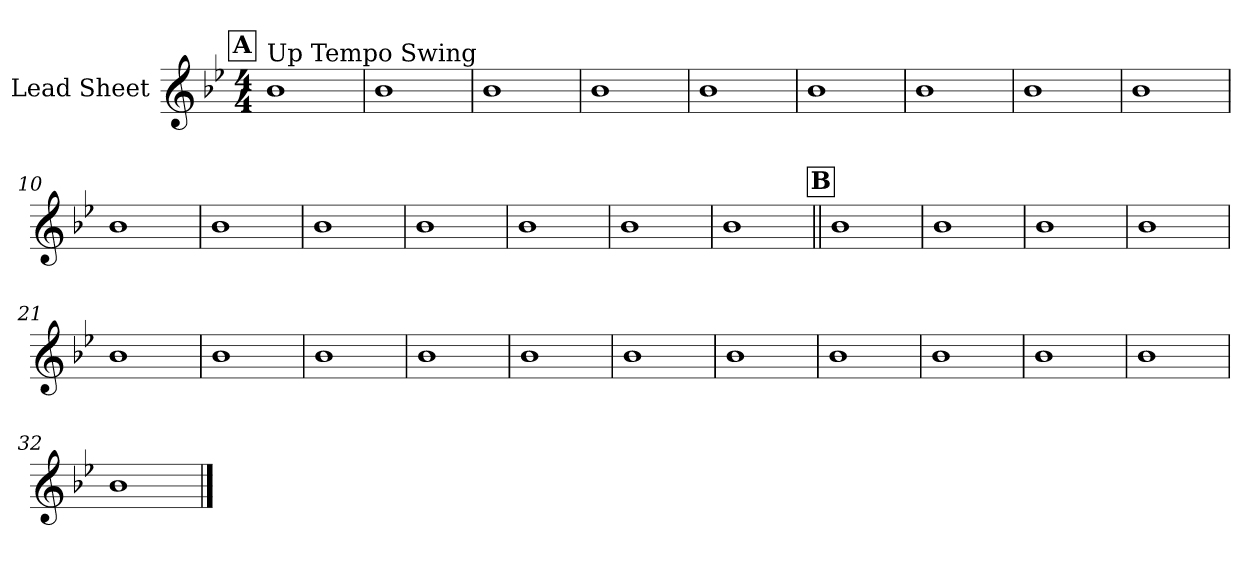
**kern
*part1
*staff1
*I"Lead Sheet
*clefG2
*k[b-e-]
*B-:
*M4/4
!!LO:REH:place=s1:a:fs=14:t=A
=1
!LO:TX:a:t=Up Tempo Swing
1b-
=2
1b-
=3
1b-
=4
1b-
!!LO:LB:g=z
=5
1b-
=6
1b-
=7
1b-
=8
1b-
!!LO:LB:g=z
=9
1b-
=10
1b-
=11
1b-
=12
1b-
!!LO:LB:g=z
=13
1b-
=14
1b-
=15
1b-
=16
1b-
!!LO:LB:g=z
!!LO:REH:place=s1:a:fs=14:t=B
=17||
1b-
=18
1b-
=19
1b-
=20
1b-
!!LO:LB:g=z
=21
1b-
=22
1b-
=23
1b-
=24
1b-
!!LO:LB:g=z
=25
1b-
=26
1b-
=27
1b-
=28
1b-
!!LO:LB:g=z
=29
1b-
=30
1b-
=31
1b-
=32
1b-
==
*-
